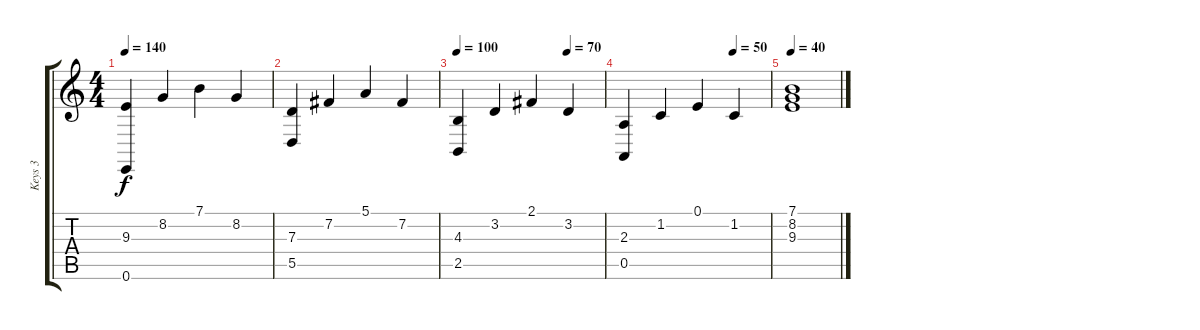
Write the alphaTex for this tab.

\track ("Keys 3" "Keys 3") {instrument acousticgrandpiano}
\staff {score tabs}
\tuning (E4 B3 G3 D3 A2 E2) {hide}
\ts (4 4)
\tempo 140
\clef g2
\ks c
(9.3 0.6).4{dy f} 8.2.4 7.1.4 8.2.4 |
(7.3 5.5).4 7.2.4 5.1.4 7.2.4 |
\tempo 100
\tempo (70 0.75)
(4.3 2.5).4 3.2.4 2.1.4 3.2.4 |
\tempo (50 0.75)
(2.3 0.5).4 1.2.4 0.1.4 1.2.4 |
\tempo 40
(7.1 8.2 9.3).1
